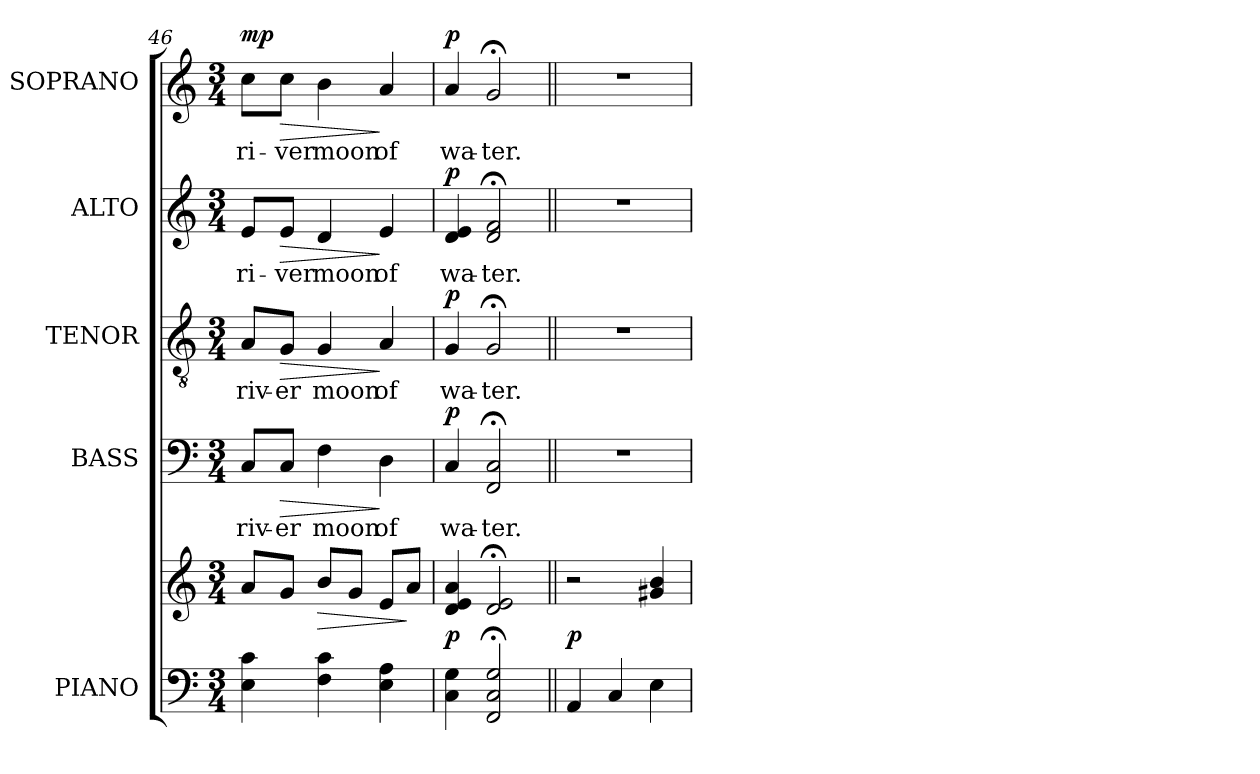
**kern	**kern	**dynam	**kern	**text	**dynam	**kern	**text	**dynam	**kern	**text	**dynam	**kern	**text	**dynam
*part5	*part5	*part5	*part4	*part4	*part4	*part3	*part3	*part3	*part2	*part2	*part2	*part1	*part1	*part1
*staff6	*staff5	*staff5/6	*staff4	*staff4	*staff4	*staff3	*staff3	*staff3	*staff2	*staff2	*staff2	*staff1	*staff1	*staff1
*I"PIANO	*	*	*I"BASS	*	*	*I"TENOR	*	*	*I"ALTO	*	*	*I"SOPRANO	*	*
*I'PNO.	*	*	*I'B.	*	*	*I'T.	*	*	*I'A.	*	*	*I'S.	*	*
*clefF4	*clefG2	*	*clefF4	*	*	*clefGv2	*	*	*clefG2	*	*	*clefG2	*	*
*	*	*	*	*	*	*ITrd7c12	*	*	*	*	*	*	*	*
*k[]	*k[]	*	*k[]	*	*	*k[]	*	*	*k[]	*	*	*k[]	*	*
*C:	*C:	*	*C:	*	*	*C:	*	*	*C:	*	*	*C:	*	*
*M3/4	*M3/4	*	*M3/4	*	*	*M3/4	*	*	*M3/4	*	*	*M3/4	*	*
=46	=46	=46	=46	=46	=46	=46	=46	=46	=46	=46	=46	=46	=46	=46
!	!	!	!	!LO:LY:b:color=#000000	!	!	!	!	!	!	!	!	!	!
!	!	!	!	!	!	!	!LO:LY:b:color=#000000	!	!	!	!	!	!	!
!	!	!	!	!	!	!	!	!	!	!LO:LY:b:color=#000000	!	!	!	!
!	!	!	!	!	!	!	!	!	!	!	!	!	!LO:LY:b:color=#000000	!
4Ei\ 4ci	8ai/L	.	8Ci/L	riv-	.	8AAi/L	riv-	.	8ei/L	ri-	.	8cci\L	ri-	mp
!	!	!	!	!LO:LY:b:color=#000000	!LO:HP:b	!	!	!	!	!	!	!	!	!
!	!	!	!	!	!	!	!LO:LY:b:color=#000000	!LO:HP:b	!	!	!	!	!	!
!	!	!	!	!	!	!	!	!	!	!LO:LY:b:color=#000000	!LO:HP:b	!	!	!
!	!	!	!	!	!	!	!	!	!	!	!	!	!LO:LY:b:color=#000000	!LO:HP:b
.	8gi/J	.	8Ci/J	-er	>	8GGi/J	-er	>	8ei/J	-ver	>	8cci\J	-ver	>
!	!	!LO:HP:b	!	!	!	!	!	!	!	!	!	!	!	!
!	!	!	!	!LO:LY:b:color=#000000	!	!	!	!	!	!	!	!	!	!
!	!	!	!	!	!	!	!LO:LY:b:color=#000000	!	!	!	!	!	!	!
!	!	!	!	!	!	!	!	!	!	!LO:LY:b:color=#000000	!	!	!	!
!	!	!	!	!	!	!	!	!	!	!	!	!	!LO:LY:b:color=#000000	!
4Fi\ 4ci	8bi/L	>	4Fi\	moon	.	4GGi/	moon	.	4di/	moon	.	4bi\	moon	.
.	8gi/J	.	.	.	.	.	.	.	.	.	.	.	.	.
!	!	!	!	!LO:LY:b:color=#000000	!	!	!	!	!	!	!	!	!	!
!	!	!	!	!	!	!	!LO:LY:b:color=#000000	!	!	!	!	!	!	!
!	!	!	!	!	!	!	!	!	!	!LO:LY:b:color=#000000	!	!	!	!
!	!	!	!	!	!	!	!	!	!	!	!	!	!LO:LY:b:color=#000000	!
4Ei\ 4Ai	8ei/L	.	4Di\	of	]	4AAi/	of	]	4ei/	of	]	4ai/	of	]
.	8ai/J	]	.	.	.	.	.	.	.	.	.	.	.	.
=47	=47	=47	=47	=47	=47	=47	=47	=47	=47	=47	=47	=47	=47	=47
!	!	!	!	!LO:LY:b:color=#000000	!	!	!	!	!	!	!	!	!	!
!	!	!	!	!	!	!	!LO:LY:b:color=#000000	!	!	!	!	!	!	!
!	!	!	!	!	!	!	!	!	!	!LO:LY:b:color=#000000	!	!	!	!
!	!	!	!	!	!	!	!	!	!	!	!	!	!LO:LY:b:color=#000000	!
4Ci\ 4Gi	4di/ 4ei 4ai	p	4Ci/	wa-	p	4GGi/	wa-	p	4di/ 4ei	wa-	p	4ai/	wa-	p
!	!	!	!	!LO:LY:b:color=#000000	!	!	!	!	!	!	!	!	!	!
!	!	!	!	!	!	!	!LO:LY:b:color=#000000	!	!	!	!	!	!	!
!	!	!	!	!	!	!	!	!	!	!LO:LY:b:color=#000000	!	!	!	!
!	!	!	!	!	!	!	!	!	!	!	!	!	!LO:LY:b:color=#000000	!
2FFi/; 2Ci; 2Gi;	2di/; 2ei;	.	2FFi/; 2Ci;	-ter.	.	2GG;i/	-ter.	.	2di/; 2fi;	-ter.	.	2g;i/	-ter.	.
=48||	=48||	=48||	=48||	=48||	=48||	=48||	=48||	=48||	=48||	=48||	=48||	=48||	=48||	=48||
*	*MM100	*	*	*	*	*	*	*	*	*	*	*MM100	*	*
!	!	!	!LO:N:vis=1	!	!	!LO:N:vis=1	!	!	!LO:N:vis=1	!	!	!LO:N:vis=1	!	!
4AAi/	2r	p	2.r	.	.	2.r	.	.	2.r	.	.	2.r	.	.
4Ci/	.	.	.	.	.	.	.	.	.	.	.	.	.	.
4Ei\	4g#Xi/ 4bi	.	.	.	.	.	.	.	.	.	.	.	.	.
=	=	=	=	=	=	=	=	=	=	=	=	=	=	=
*-	*-	*-	*-	*-	*-	*-	*-	*-	*-	*-	*-	*-	*-	*-
